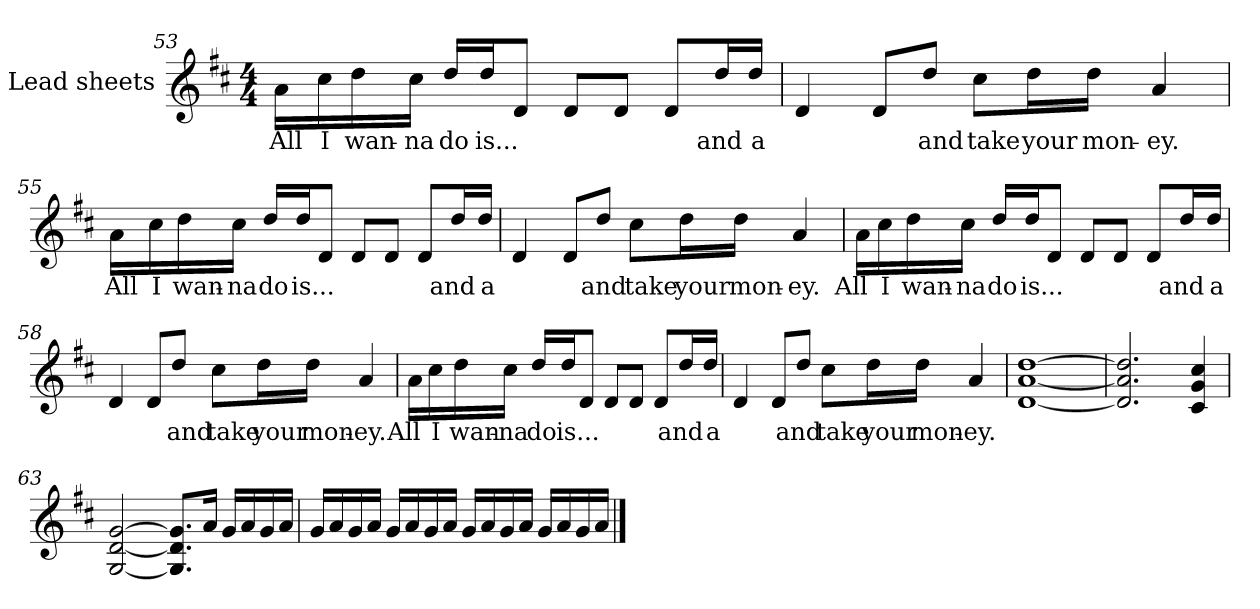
**kern	**text
*part1	*part1
*staff1	*staff1
*I"Lead sheets	*
!!LO:LB:g=z
*clefG2	*
*k[f#c#]	*
*D:	*
*M4/4	*
=53	=53
!	!LO:LY:b:color=#008000
16aLL	All
!	!LO:LY:b:color=#008000
16cc#	I
!	!LO:LY:b:color=#008000
16dd	wan-
!	!LO:LY:b:color=#008000
16cc#JJ	-na
!	!LO:LY:b:color=#008000
16ddLL	do
!	!LO:LY:b:color=#008000
16ddJ	is...
8dJ	.
8dL	.
8dJ	.
8dL	.
!	!LO:LY:b:color=#008000
16ddL	and
!	!LO:LY:b:color=#008000
16ddJJ	a
=54	=54
4d	.
8dL	.
!	!LO:LY:b:color=#008000
8ddJ	and
!	!LO:LY:b:color=#008000
8cc#L	take
!	!LO:LY:b:color=#008000
16ddL	your
!	!LO:LY:b:color=#008000
16ddJJ	mon-
!	!LO:LY:b:color=#008000
4a	-ey.
=55	=55
!	!LO:LY:b:color=#008000
16aLL	All
!	!LO:LY:b:color=#008000
16cc#	I
!	!LO:LY:b:color=#008000
16dd	wan-
!	!LO:LY:b:color=#008000
16cc#JJ	-na
!	!LO:LY:b:color=#008000
16ddLL	do
!	!LO:LY:b:color=#008000
16ddJ	is...
8dJ	.
8dL	.
8dJ	.
8dL	.
!	!LO:LY:b:color=#008000
16ddL	and
!	!LO:LY:b:color=#008000
16ddJJ	a
=56	=56
4d	.
8dL	.
!	!LO:LY:b:color=#008000
8ddJ	and
!	!LO:LY:b:color=#008000
8cc#L	take
!	!LO:LY:b:color=#008000
16ddL	your
!	!LO:LY:b:color=#008000
16ddJJ	mon-
!	!LO:LY:b:color=#008000
4a	-ey.
=57	=57
!	!LO:LY:b:color=#008000
16aLL	All
!	!LO:LY:b:color=#008000
16cc#	I
!	!LO:LY:b:color=#008000
16dd	wan-
!	!LO:LY:b:color=#008000
16cc#JJ	-na
!	!LO:LY:b:color=#008000
16ddLL	do
!	!LO:LY:b:color=#008000
16ddJ	is...
8dJ	.
8dL	.
8dJ	.
8dL	.
!	!LO:LY:b:color=#008000
16ddL	and
!	!LO:LY:b:color=#008000
16ddJJ	a
!!LO:LB:g=z
=58	=58
4d	.
8dL	.
!	!LO:LY:b:color=#008000
8ddJ	and
!	!LO:LY:b:color=#008000
8cc#L	take
!	!LO:LY:b:color=#008000
16ddL	your
!	!LO:LY:b:color=#008000
16ddJJ	mon-
!	!LO:LY:b:color=#008000
4a	-ey.
=59	=59
!	!LO:LY:b:color=#008000
16aLL	All
!	!LO:LY:b:color=#008000
16cc#	I
!	!LO:LY:b:color=#008000
16dd	wan-
!	!LO:LY:b:color=#008000
16cc#JJ	-na
!	!LO:LY:b:color=#008000
16ddLL	do
!	!LO:LY:b:color=#008000
16ddJ	is...
8dJ	.
8dL	.
8dJ	.
8dL	.
!	!LO:LY:b:color=#008000
16ddL	and
!	!LO:LY:b:color=#008000
16ddJJ	a
=60	=60
4d	.
8dL	.
!	!LO:LY:b:color=#008000
8ddJ	and
!	!LO:LY:b:color=#008000
8cc#L	take
!	!LO:LY:b:color=#008000
16ddL	your
!	!LO:LY:b:color=#008000
16ddJJ	mon-
!	!LO:LY:b:color=#008000
4a	-ey.
=61	=61
[1d [1a [1dd	.
=62	=62
2.d] 2.a] 2.dd]	.
4c# 4g 4cc#	.
=63	=63
[2G [2d [2g	.
8.G] 8.d] 8.g]L	.
16aJk	.
16gLL	.
16a	.
16g	.
16aJJ	.
=64	=64
16gLL	.
16a	.
16g	.
16aJJ	.
16gLL	.
16a	.
16g	.
16aJJ	.
16gLL	.
16a	.
16g	.
16aJJ	.
16gLL	.
16a	.
16g	.
16aJJ	.
==	==
*-	*-
